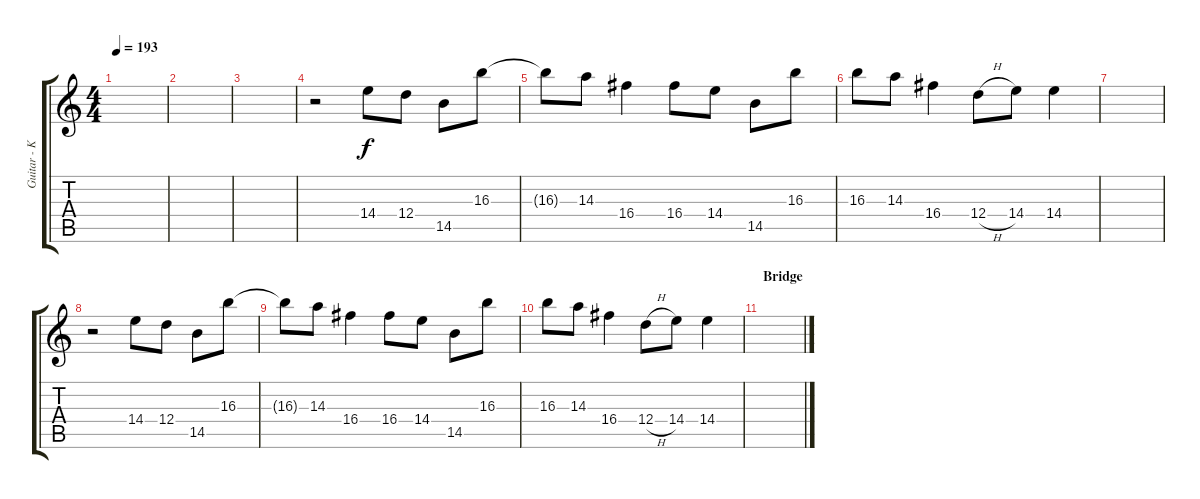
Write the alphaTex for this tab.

\track ("Guitar - Kirk (Overdub)" "Guitar - K") {instrument distortionguitar}
\staff {score tabs}
\tuning (E4 B3 G3 D3 A2 E2) {hide}
\ts (4 4)
\tempo 193
\clef g2
\ks c
|
|
|
r.2 14.4.8 12.4.8 14.5.8 16.3.8 |
16.3{t}.8 14.3.8 16.4.4 16.4.8 14.4.8 14.5.8 16.3.8 |
16.3.8 14.3.8 16.4.4 12.4{h}.8 14.4.8 14.4.4 |
|
r.2 14.4.8 12.4.8 14.5.8 16.3.8 |
16.3{t}.8 14.3.8 16.4.4 16.4.8 14.4.8 14.5.8 16.3.8 |
16.3.8 14.3.8 16.4.4 12.4{h}.8 14.4.8 14.4.4 |
\section ("" "Bridge")
